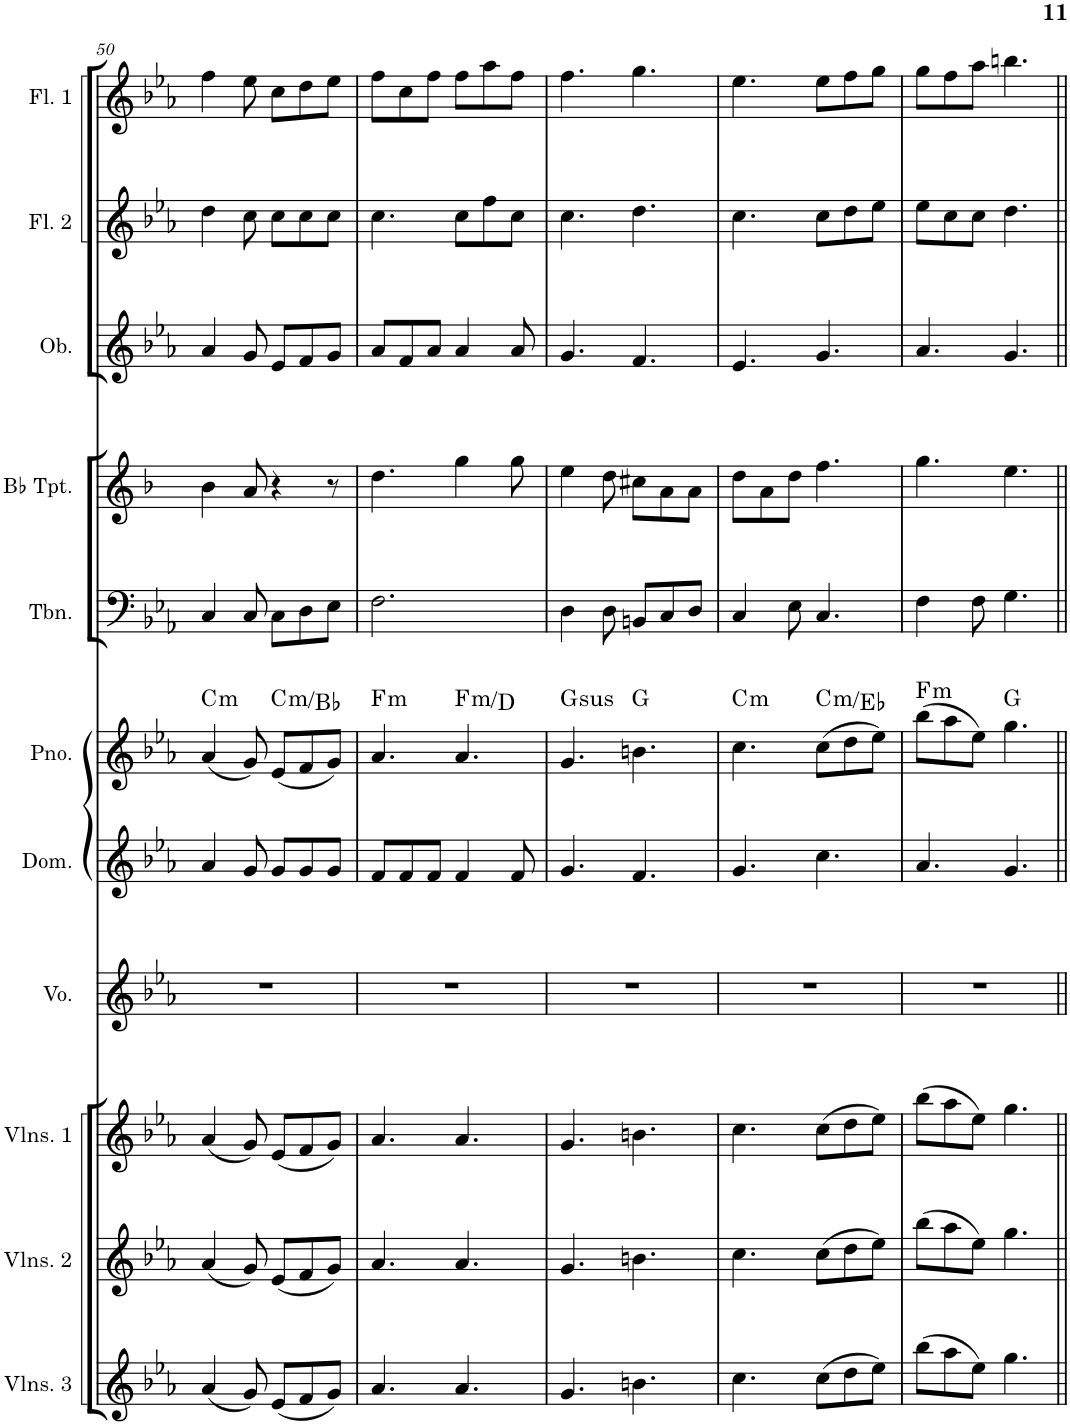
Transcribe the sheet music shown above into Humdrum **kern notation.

**kern	**kern	**kern	**kern	**kern	**kern	**harte	**kern	**kern	**kern	**kern	**kern
*part11	*part10	*part9	*part8	*part7	*part6	*part6	*part5	*part4	*part3	*part2	*part1
*staff11	*staff10	*staff9	*staff8	*staff7	*staff6	*	*staff5	*staff4	*staff3	*staff2	*staff1
*I"Violins 3	*I"Violins 2	*I"Violins 1	*I"Voice	*I"Domra	*I"Piano	*	*I"Trombone	*I"Bb Trumpet	*I"Oboe	*I"Flute 2	*I"Flute 1
*I'Vlns. 3	*I'Vlns. 2	*I'Vlns. 1	*I'Vo.	*I'Dom.	*I'Pno.	*	*I'Tbn.	*I'Bb Tpt.	*I'Ob.	*I'Fl. 2	*I'Fl. 1
!!LO:PB:g=z
*clefG2	*clefG2	*clefG2	*clefG2	*clefG2	*clefG2	*	*clefF4	*clefG2	*clefG2	*clefG2	*clefG2
*	*	*	*	*	*	*	*	*Trd1c2	*	*	*
*k[b-e-a-]	*k[b-e-a-]	*k[b-e-a-]	*k[b-e-a-]	*k[b-e-a-]	*k[b-e-a-]	*	*k[b-e-a-]	*k[b-]	*k[b-e-a-]	*k[b-e-a-]	*k[b-e-a-]
*M6/8	*M6/8	*M6/8	*M6/8	*M6/8	*M6/8	*	*M6/8	*M6/8	*M6/8	*M6/8	*M6/8
=50	=50	=50	=50	=50	=50	=50	=50	=50	=50	=50	=50
!	!	!	!	!	!	!LO:H:kt=m	!	!	!	!	!
(4a-/	(4a-/	(4a-/	2.r	4a-/	(4a-/	C:min	4C/	4b-\	4a-/	4dd\	4ff\
8g/)	8g/)	8g/)	.	8g/	8g/)	.	8C/	8a/	8g/	8cc\	8ee-\
!	!	!	!	!	!	!LO:H:kt=m	!	!	!	!	!
(8e-/L	(8e-/L	(8e-/L	.	8g/L	(8e-/L	C:min/b7	8C\L	4r	8e-/L	8cc\L	8cc\L
8f/	8f/	8f/	.	8g/	8f/	.	8D\	.	8f/	8cc\	8dd\
8g/J)	8g/J)	8g/J)	.	8g/J	8g/J)	.	8E-\J	8r	8g/J	8cc\J	8ee-\J
=51	=51	=51	=51	=51	=51	=51	=51	=51	=51	=51	=51
!	!	!	!	!	!	!LO:H:kt=m	!	!	!	!	!
4.a-/	4.a-/	4.a-/	2.r	8f/L	4.a-/	F:min	2.F\	4.dd\	8a-/L	4.cc\	8ff\L
.	.	.	.	8f/	.	.	.	.	8f/	.	8cc\
.	.	.	.	8f/J	.	.	.	.	8a-/J	.	8ff\J
!	!	!	!	!	!	!LO:H:kt=m	!	!	!	!	!
4.a-/	4.a-/	4.a-/	.	4f/	4.a-/	F:min/6	.	4gg\	4a-/	8cc\L	8ff\L
.	.	.	.	.	.	.	.	.	.	8ff\	8aa-\
.	.	.	.	8f/	.	.	.	8gg\	8a-/	8cc\J	8ff\J
=52	=52	=52	=52	=52	=52	=52	=52	=52	=52	=52	=52
!	!	!	!	!	!	!LO:H:kt=sus	!	!	!	!	!
4.g/	4.g/	4.g/	2.r	4.g/	4.g/	G:sus4	4D\	4ee\	4.g/	4.cc\	4.ff\
.	.	.	.	.	.	.	8D\	8dd\	.	.	.
4.bn\	4.bn\	4.bn\	.	4.f/	4.bn\	G:maj	8BBn/L	8cc#X\L	4.f/	4.dd\	4.gg\
.	.	.	.	.	.	.	8C/	8a\	.	.	.
.	.	.	.	.	.	.	8D/J	8a\J	.	.	.
=53	=53	=53	=53	=53	=53	=53	=53	=53	=53	=53	=53
!	!	!	!	!	!	!LO:H:kt=m	!	!	!	!	!
4.cc\	4.cc\	4.cc\	2.r	4.g/	4.cc\	C:min	4C/	8dd\L	4.e-/	4.cc\	4.ee-\
.	.	.	.	.	.	.	.	8a\	.	.	.
.	.	.	.	.	.	.	8E-\	8dd\J	.	.	.
!	!	!	!	!	!	!LO:H:kt=m	!	!	!	!	!
(8cc\L	(8cc\L	(8cc\L	.	4.cc\	(8cc\L	C:min/b3	4.C/	4.ff\	4.g/	8cc\L	8ee-\L
8dd\	8dd\	8dd\	.	.	8dd\	.	.	.	.	8dd\	8ff\
8ee-\J)	8ee-\J)	8ee-\J)	.	.	8ee-\J)	.	.	.	.	8ee-\J	8gg\J
=54	=54	=54	=54	=54	=54	=54	=54	=54	=54	=54	=54
!	!	!	!	!	!	!LO:H:kt=m	!	!	!	!	!
(8bb-\L	(8bb-\L	(8bb-\L	2.r	4.a-/	(8bb-\L	F:min	4F\	4.gg\	4.a-/	8ee-\L	8gg\L
8aa-\	8aa-\	8aa-\	.	.	8aa-\	.	.	.	.	8cc\	8ff\
8ee-\J)	8ee-\J)	8ee-\J)	.	.	8ee-\J)	.	8F\	.	.	8cc\J	8aa-\J
4.gg\	4.gg\	4.gg\	.	4.g/	4.gg\	G:maj	4.G\	4.ee\	4.g/	4.dd\	4.bbn\
=||	=||	=||	=||	=||	=||	=||	=||	=||	=||	=||	=||
*-	*-	*-	*-	*-	*-	*-	*-	*-	*-	*-	*-
